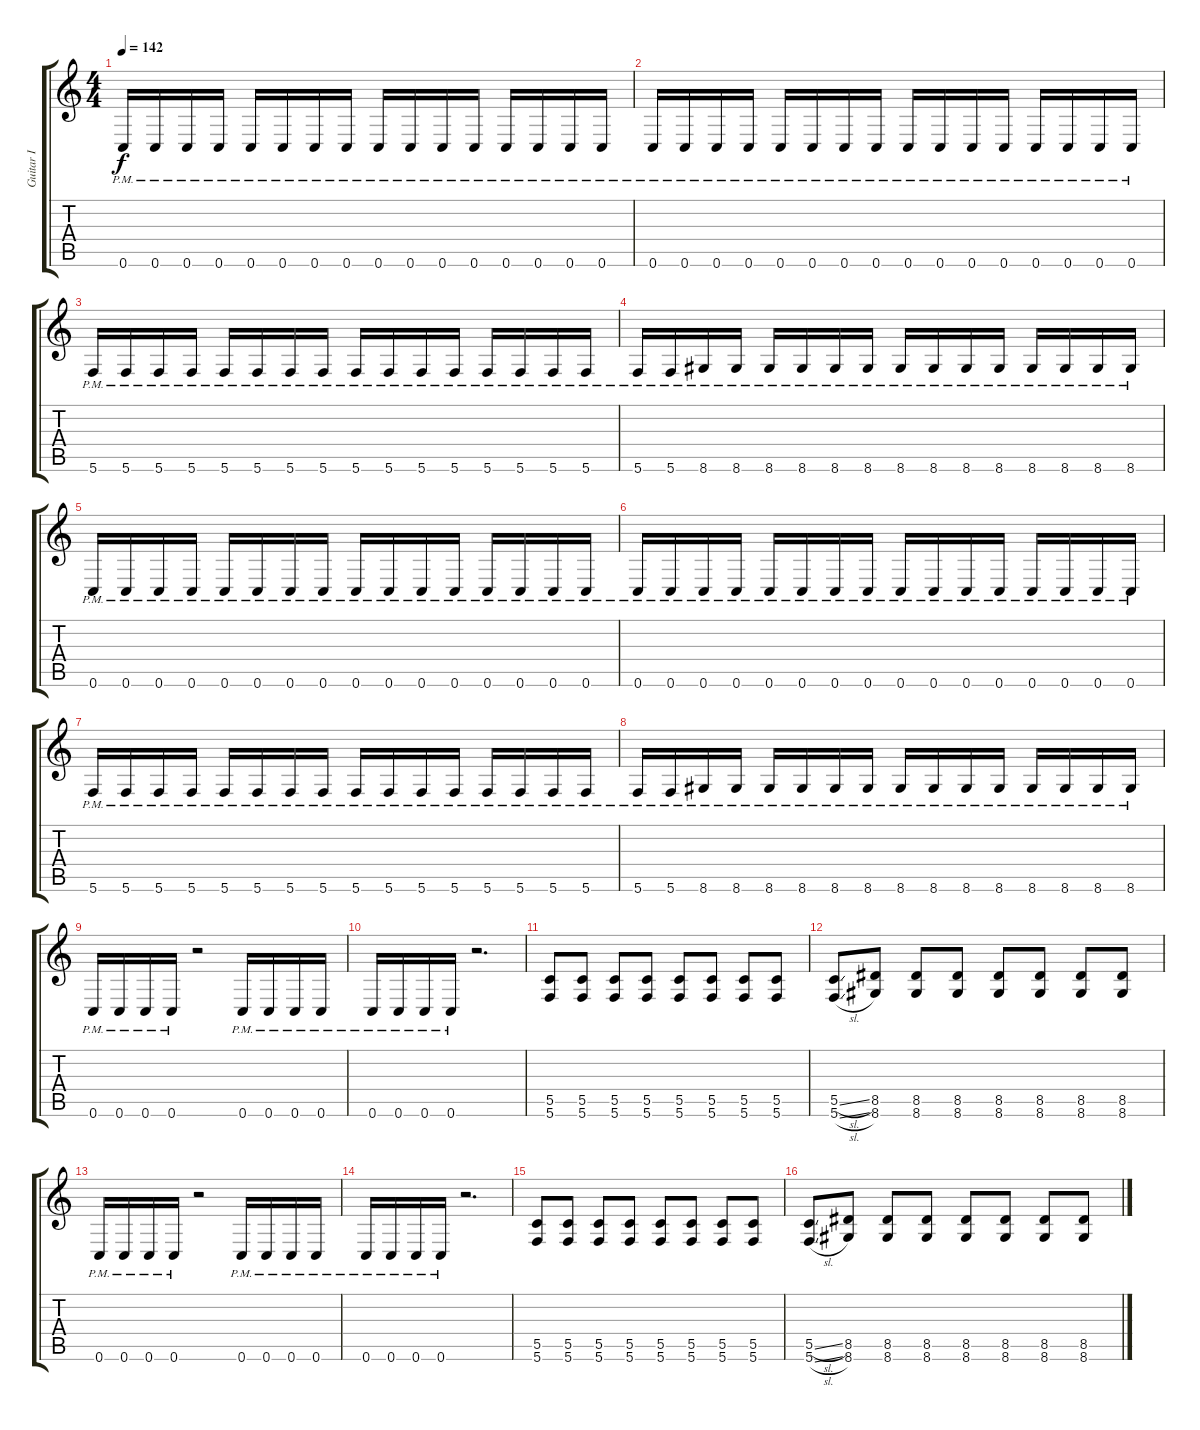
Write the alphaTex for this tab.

\track ("Guitar I" "Guitar I") {instrument overdrivenguitar}
\staff {score tabs}
\tuning (D4 A3 F3 C3 G2 C2) {hide}
\ts (4 4)
\tempo 142
\clef g2
\ks c
0.6{pm}.16{dy f} 0.6{pm}.16 0.6{pm}.16 0.6{pm}.16 0.6{pm}.16 0.6{pm}.16 0.6{pm}.16 0.6{pm}.16 0.6{pm}.16 0.6{pm}.16 0.6{pm}.16 0.6{pm}.16 0.6{pm}.16 0.6{pm}.16 0.6{pm}.16 0.6{pm}.16 |
0.6{pm}.16 0.6{pm}.16 0.6{pm}.16 0.6{pm}.16 0.6{pm}.16 0.6{pm}.16 0.6{pm}.16 0.6{pm}.16 0.6{pm}.16 0.6{pm}.16 0.6{pm}.16 0.6{pm}.16 0.6{pm}.16 0.6{pm}.16 0.6{pm}.16 0.6{pm}.16 |
5.6{pm}.16 5.6{pm}.16 5.6{pm}.16 5.6{pm}.16 5.6{pm}.16 5.6{pm}.16 5.6{pm}.16 5.6{pm}.16 5.6{pm}.16 5.6{pm}.16 5.6{pm}.16 5.6{pm}.16 5.6{pm}.16 5.6{pm}.16 5.6{pm}.16 5.6{pm}.16 |
5.6{pm}.16 5.6{pm}.16 8.6{pm}.16 8.6{pm}.16 8.6{pm}.16 8.6{pm}.16 8.6{pm}.16 8.6{pm}.16 8.6{pm}.16 8.6{pm}.16 8.6{pm}.16 8.6{pm}.16 8.6{pm}.16 8.6{pm}.16 8.6{pm}.16 8.6{pm}.16 |
0.6{pm}.16 0.6{pm}.16 0.6{pm}.16 0.6{pm}.16 0.6{pm}.16 0.6{pm}.16 0.6{pm}.16 0.6{pm}.16 0.6{pm}.16 0.6{pm}.16 0.6{pm}.16 0.6{pm}.16 0.6{pm}.16 0.6{pm}.16 0.6{pm}.16 0.6{pm}.16 |
0.6{pm}.16 0.6{pm}.16 0.6{pm}.16 0.6{pm}.16 0.6{pm}.16 0.6{pm}.16 0.6{pm}.16 0.6{pm}.16 0.6{pm}.16 0.6{pm}.16 0.6{pm}.16 0.6{pm}.16 0.6{pm}.16 0.6{pm}.16 0.6{pm}.16 0.6{pm}.16 |
5.6{pm}.16 5.6{pm}.16 5.6{pm}.16 5.6{pm}.16 5.6{pm}.16 5.6{pm}.16 5.6{pm}.16 5.6{pm}.16 5.6{pm}.16 5.6{pm}.16 5.6{pm}.16 5.6{pm}.16 5.6{pm}.16 5.6{pm}.16 5.6{pm}.16 5.6{pm}.16 |
5.6{pm}.16 5.6{pm}.16 8.6{pm}.16 8.6{pm}.16 8.6{pm}.16 8.6{pm}.16 8.6{pm}.16 8.6{pm}.16 8.6{pm}.16 8.6{pm}.16 8.6{pm}.16 8.6{pm}.16 8.6{pm}.16 8.6{pm}.16 8.6{pm}.16 8.6{pm}.16 |
0.6{pm}.16 0.6{pm}.16 0.6{pm}.16 0.6{pm}.16 r.2 0.6{pm}.16 0.6{pm}.16 0.6{pm}.16 0.6{pm}.16 |
0.6{pm}.16 0.6{pm}.16 0.6{pm}.16 0.6{pm}.16 r.2{d} |
(5.5 5.6).8 (5.5 5.6).8 (5.5 5.6).8 (5.5 5.6).8 (5.5 5.6).8 (5.5 5.6).8 (5.5 5.6).8 (5.5 5.6).8 |
(5.5{sl} 5.6{sl}).8 (8.5 8.6).8 (8.5 8.6).8 (8.5 8.6).8 (8.5 8.6).8 (8.5 8.6).8 (8.5 8.6).8 (8.5 8.6).8 |
0.6{pm}.16 0.6{pm}.16 0.6{pm}.16 0.6{pm}.16 r.2 0.6{pm}.16 0.6{pm}.16 0.6{pm}.16 0.6{pm}.16 |
0.6{pm}.16 0.6{pm}.16 0.6{pm}.16 0.6{pm}.16 r.2{d} |
(5.5 5.6).8 (5.5 5.6).8 (5.5 5.6).8 (5.5 5.6).8 (5.5 5.6).8 (5.5 5.6).8 (5.5 5.6).8 (5.5 5.6).8 |
(5.5{sl} 5.6{sl}).8 (8.5 8.6).8 (8.5 8.6).8 (8.5 8.6).8 (8.5 8.6).8 (8.5 8.6).8 (8.5 8.6).8 (8.5 8.6).8
